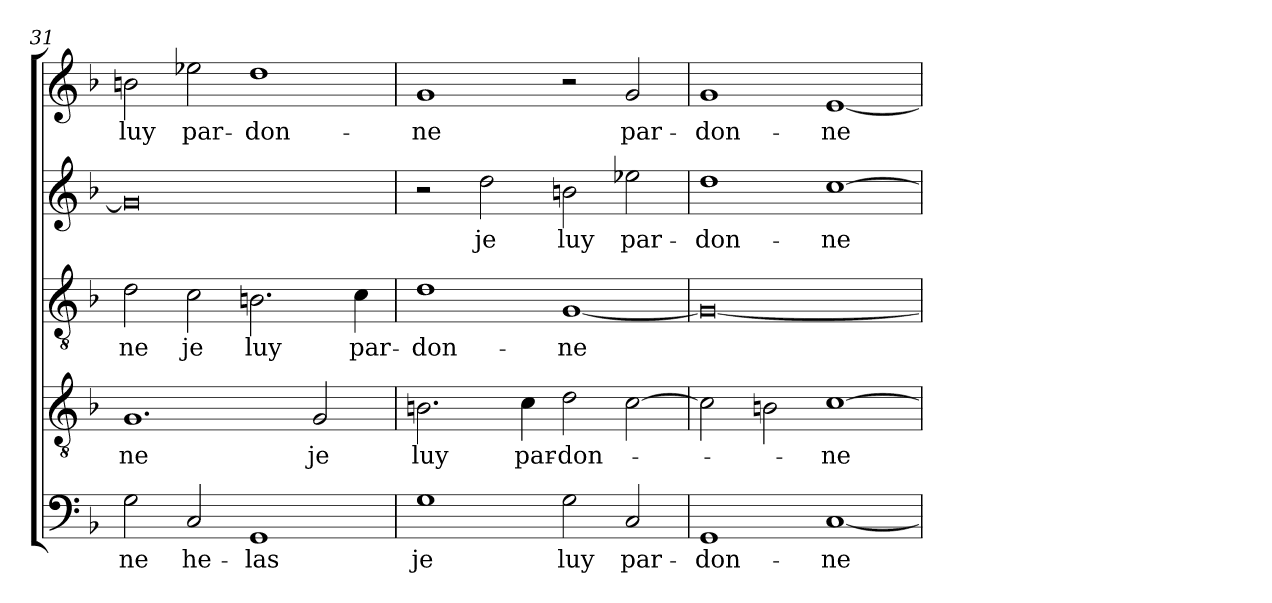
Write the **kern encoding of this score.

**kern	**text	**kern	**text	**kern	**text	**kern	**text	**kern	**text
*part5	*part5	*part4	*part4	*part3	*part3	*part2	*part2	*part1	*part1
*staff5	*staff5	*staff4	*staff4	*staff3	*staff3	*staff2	*staff2	*staff1	*staff1
*clefF4	*	*clefGv2	*	*clefGv2	*	*clefG2	*	*clefG2	*
*k[b-]	*	*k[b-]	*	*k[b-]	*	*k[b-]	*	*k[b-]	*
=31	=31	=31	=31	=31	=31	=31	=31	=31	=31
2G	-ne	1.G	-ne	2d	-ne	0g]	.	2bn	luy
2C	he-	.	.	2c	je	.	.	2ee-X	par-
1GG	-las	.	.	2.Bn	luy	.	.	1dd	-don-
.	.	2G	je	.	.	.	.	.	.
.	.	.	.	4c	par-	.	.	.	.
=32	=32	=32	=32	=32	=32	=32	=32	=32	=32
1G	je	2.Bn	luy	1d	-don-	2r	.	1g	-ne
.	.	.	.	.	.	2dd	je	.	.
.	.	4c	par-	.	.	.	.	.	.
2G	luy	2d	-don-	[1G	-ne	2bn	luy	2r	.
2C	par-	[2c	.	.	.	2ee-X	par-	2g	par-
=33	=33	=33	=33	=33	=33	=33	=33	=33	=33
1GG	-don-	2c]	.	0G_	.	1dd	-don-	1g	-don-
.	.	2Bn	.	.	.	.	.	.	.
[1C	-ne	[1c	-ne	.	.	[1cc	-ne	[1e	-ne
=	=	=	=	=	=	=	=	=	=
*-	*-	*-	*-	*-	*-	*-	*-	*-	*-
